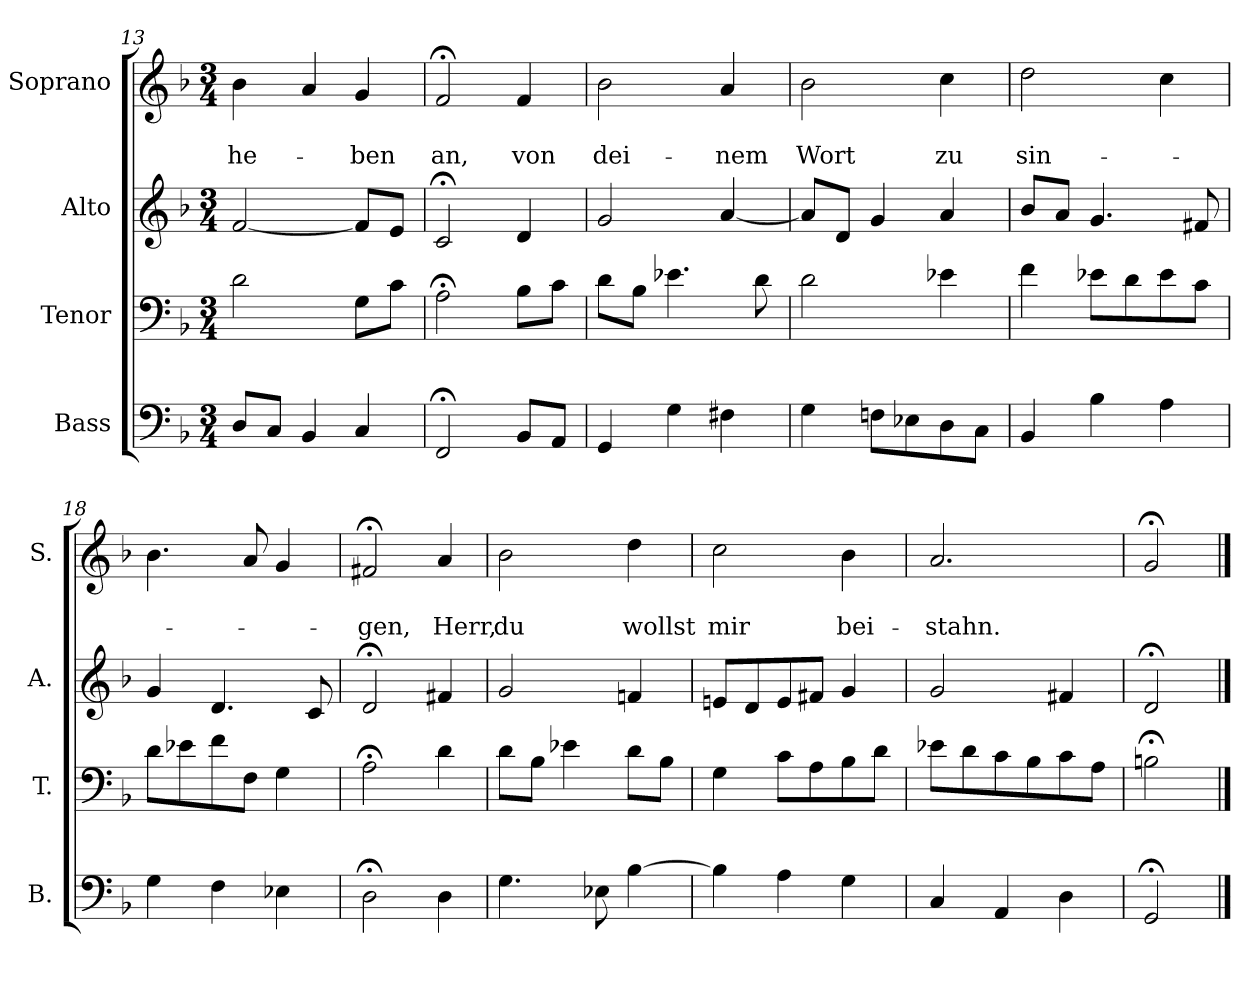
**kern	**kern	**kern	**kern	**text	**text
*part4	*part3	*part2	*part1	*part1	*part1
*staff4	*staff3	*staff2	*staff1	*staff1	*staff1
*I"Bass	*I"Tenor	*I"Alto	*I"Soprano	*	*
*I'B.	*I'T.	*I'A.	*I'S.	*	*
*clefF4	*clefF4	*clefG2	*clefG2	*	*
*k[b-]	*k[b-]	*k[b-]	*k[b-]	*	*
*F:	*F:	*F:	*d:	*	*
*M3/4	*M3/4	*M3/4	*M3/4	*	*
=13	=13	=13	=13	=13	=13
!	!	!	!	!	!LO:LY:b
8D/L	2d\	[2f/	4b-\	.	he-
8C/J	.	.	.	.	.
4BB-/	.	.	4a/	.	.
!	!	!	!	!	!LO:LY:b
4C/	8G\L	8f/L]	4g/	.	-ben
.	8c\J	8e/J	.	.	.
=14	=14	=14	=14	=14	=14
!	!	!	!	!	!LO:LY:b
2FF;</	2A;<\	2c;</	2f;</	.	an,
!	!	!	!	!	!LO:LY:b
8BB-/L	8B-\L	4d/	4f/	.	von
8AA/J	8c\J	.	.	.	.
=15	=15	=15	=15	=15	=15
!	!	!	!	!	!LO:LY:b
4GG/	8d\L	2g/	2b-\	.	dei-
.	8B-\J	.	.	.	.
4G\	4.e-X\	.	.	.	.
!	!	!	!	!	!LO:LY:b
4F#X\	.	[4a/	4a/	.	-nem
.	8d\	.	.	.	.
=16	=16	=16	=16	=16	=16
!	!	!	!	!	!LO:LY:b
4G\	2d\	8a/L]	2b-\	.	Wort
.	.	8d/J	.	.	.
8Fn\L	.	4g/	.	.	.
8E-X\	.	.	.	.	.
!	!	!	!	!	!LO:LY:b
8D\	4e-X\	4a/	4cc\	.	zu
8C\J	.	.	.	.	.
!!LO:PB:g=z
=17	=17	=17	=17	=17	=17
!	!	!	!	!	!LO:LY:b
4BB-/	4f\	8b-/L	2dd\	.	sin-
.	.	8a/J	.	.	.
4B-\	8e-X\L	4.g/	.	.	.
.	8d\	.	.	.	.
4A\	8e-\	.	4cc\	.	.
.	8c\J	8f#X/	.	.	.
=18	=18	=18	=18	=18	=18
4G\	8d\L	4g/	4.b-\	.	.
.	8e-X\	.	.	.	.
4F\	8f\	4.d/	.	.	.
.	8F\J	.	8a/	.	.
4E-X\	4G\	.	4g/	.	.
.	.	8c/	.	.	.
=19	=19	=19	=19	=19	=19
!	!	!	!	!	!LO:LY:b
2D;<\	2A;<\	2d;</	2f#X;</	.	-gen,
!	!	!	!	!	!LO:LY:b
4D\	4d\	4f#X/	4a/	.	Herr,
=20	=20	=20	=20	=20	=20
!	!	!	!	!	!LO:LY:b
4.G\	8d\L	2g/	2b-\	.	du
.	8B-\J	.	.	.	.
.	4e-X\	.	.	.	.
8E-X\	.	.	.	.	.
!	!	!	!	!	!LO:LY:b
[4B-\	8d\L	4fn/	4dd\	.	wollst
.	8B-\J	.	.	.	.
=21	=21	=21	=21	=21	=21
!	!	!	!	!	!LO:LY:b
4B-\]	4G\	8en/L	2cc\	.	mir
.	.	8d/	.	.	.
4A\	8c\L	8e/	.	.	.
.	8A\	8f#X/J	.	.	.
!	!	!	!	!	!LO:LY:b
4G\	8B-\	4g/	4b-\	.	bei-
.	8d\J	.	.	.	.
=22	=22	=22	=22	=22	=22
!	!	!	!	!	!LO:LY:b
4C/	8e-X\L	2g/	2.a/	.	-stahn.
.	8d\	.	.	.	.
4AA/	8c\	.	.	.	.
.	8B-\	.	.	.	.
4D\	8c\	4f#X/	.	.	.
.	8A\J	.	.	.	.
=23	=23	=23	=23	=23	=23
2GG;</	2Bn;<\	2d;</	2g;</	.	.
==	==	==	==	==	==
*-	*-	*-	*-	*-	*-
